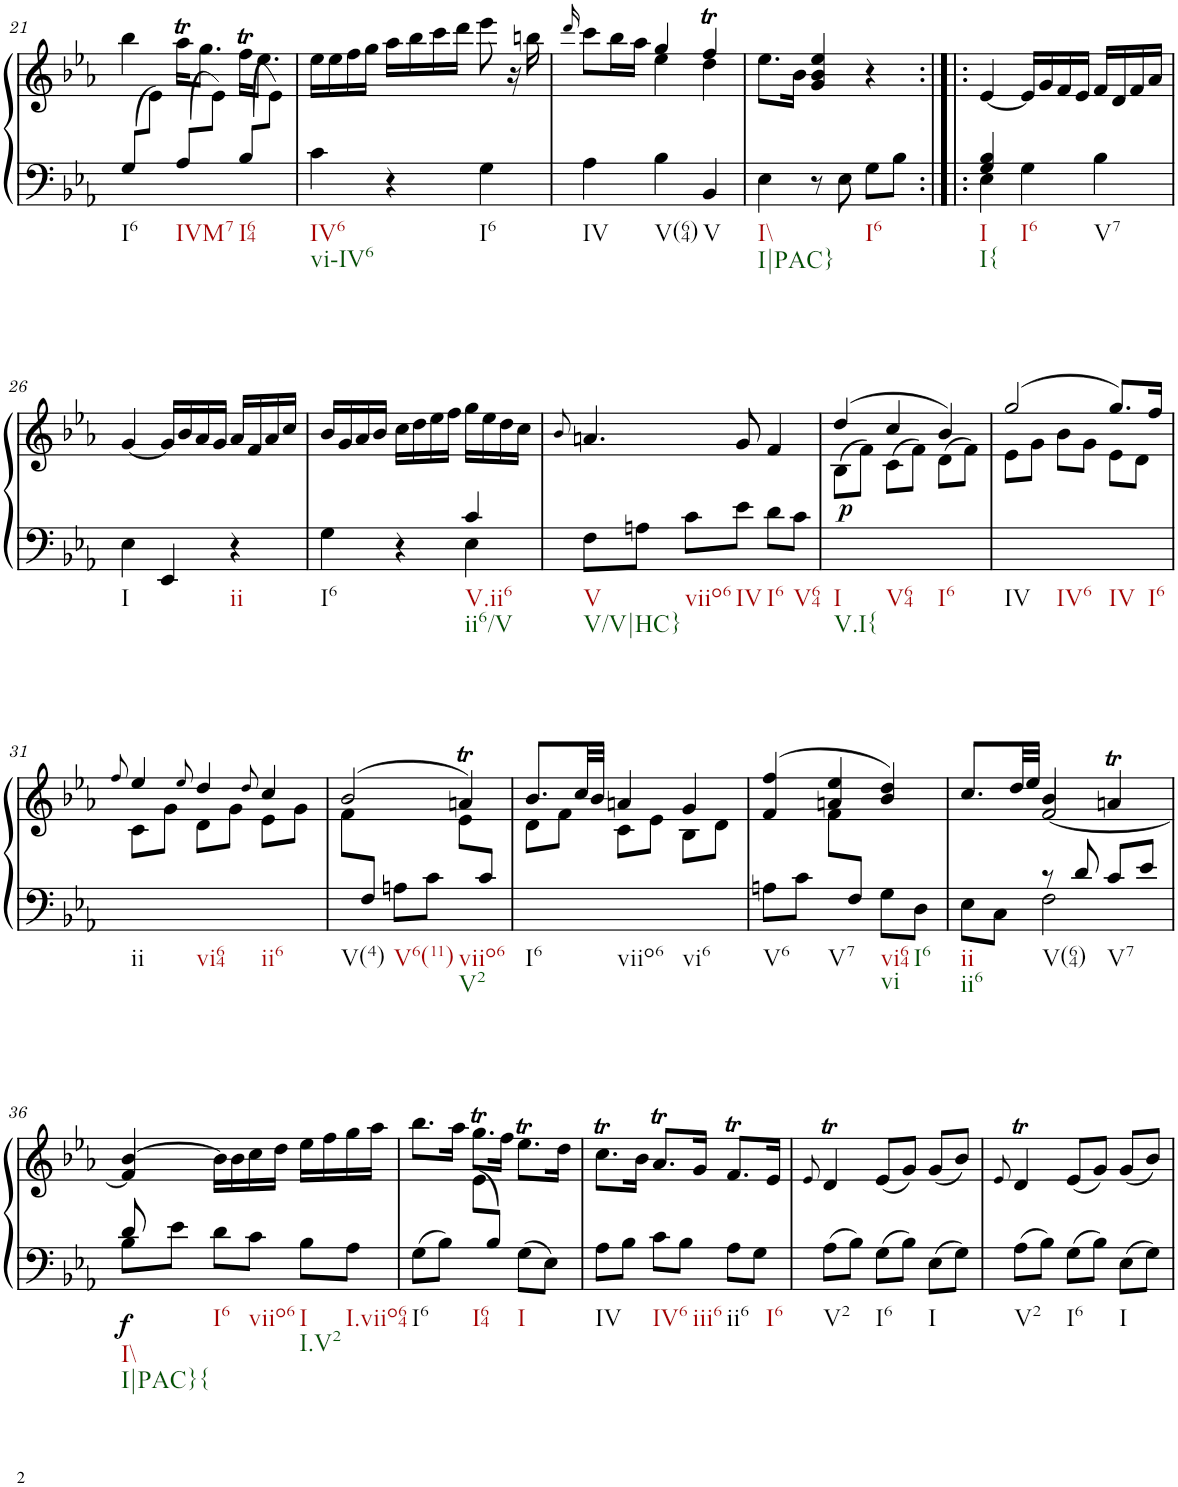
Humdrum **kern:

**kern	**kern	**dynam
*part1	*part1	*part1
*staff2	*staff1	*staff1/2
*I"Piano	*	*
*I'Pno.	*	*
!!LO:PB:g=z
*clefF4	*clefG2	*
*k[b-e-a-]	*k[b-e-a-]	*
*M3/4	*M3/4	*
=21	=21	=21
*	*^	*
!LO:TX:b:t=I6	!	!	!
(8G/L	4bb-\	8ryy	.
8ryy	.	8e-\J)	.
!LO:TX:b:t=IVM7	!	!	!
(8A-/L	16aa-T\KL	8ryy	.
.	8.gg\J	.	.
8ryy	.	8e-\J)	.
!LO:TX:b:t=I64	!	!	!
(8B-/L	16ffT\KL	8ryy	.
.	8.ee-\J	.	.
8ryy	.	8e-\J)	.
=22	=22	=22	=22
!LO:TX:b:t=IV6	!	!	!
!LO:TX:b:t=vi-IV6	!	!	!
*	*v	*v	*
4c\	16ee-\LL	.
.	16ee-\	.
.	16ff\	.
.	16gg\JJ	.
4r	16aa-\LL	.
.	16bb-\	.
.	16ccc\	.
.	16ddd\JJ	.
!LO:TX:b:t=I6	!	!
4G\	8eee-\	.
.	16r	.
.	16bbn\	.
=23	=23	=23
.	16qddd/	.
*	*^	*
!LO:TX:b:t=IV	!	!	!
4A-\	8ccc\L	4ryy	.
.	16bb-\L	.	.
.	16aa-\JJ	.	.
!LO:TX:b:t=V(64)	!	!	!
4B-\	4gg/	4ee-\	.
!LO:TX:b:t=V	!	!	!
4BB-/	4ffT/	4dd\	.
=24	=24	=24	=24
!LO:TX:b:t=I\\	!	!	!
!LO:TX:b:t=I|PAC}	!	!	!
*	*v	*v	*
4E-\	8.ee-\L	.
.	16b-\Jk	.
8r	4g/ 4b-/ 4ee-/	.
8E-\	.	.
!LO:TX:b:t=I6	!	!
8G\L	4r	.
8B-\J	.	.
=25:|!|:	=25:|!|:	=25:|!|:
*^	*	*
!LO:TX:b:t=I	!	!	!
!LO:TX:b:t=I{	!	!	!
4E-\	4G/ 4B-/	[4e-/	.
!LO:TX:b:t=I6	!	!	!
4G\	2ryy	16e-/LL]	.
.	.	16g/	.
.	.	16f/	.
.	.	16e-/JJ	.
!LO:TX:b:t=V7	!	!	!
4B-\	.	16f/LL	.
.	.	16d/	.
.	.	16f/	.
.	.	16a-/JJ	.
*v	*v	*	*
!!LO:LB:g=z
=26	=26	=26
!LO:TX:b:t=I	!	!
4E-\	[4g/	.
4EE-/	16g/LL]	.
.	16b-/	.
.	16a-/	.
.	16g/JJ	.
!LO:TX:b:t=ii	!	!
4r	16a-/LL	.
.	16f/	.
.	16a-/	.
.	16cc/JJ	.
=27	=27	=27
*^	*	*
!LO:TX:b:t=I6	!	!	!
4G\	2ryy	16b-/LL	.
.	.	16g/	.
.	.	16a-/	.
.	.	16b-/JJ	.
4r	.	16cc\LL	.
.	.	16dd\	.
.	.	16ee-\	.
.	.	16ff\JJ	.
!LO:TX:b:t=V.ii6	!	!	!
!LO:TX:b:t=ii6/V	!	!	!
4E-\	4c/	16gg\LL	.
.	.	16ee-\	.
.	.	16dd\	.
.	.	16cc\JJ	.
*v	*v	*	*
=28	=28	=28
.	8qb-/	.
!LO:TX:b:t=V	!	!
!LO:TX:b:t=V/V|HC}	!	!
8F\L	4.an/	.
8An\J	.	.
!LO:TX:b:t=viio6	!	!
8c\L	.	.
!LO:TX:b:t=IV	!	!
8e-\J	8g/	.
!LO:TX:b:t=I6	!	!
8d\L	4f/	.
!LO:TX:b:t=V64	!	!
8c\J	.	.
=29	=29	=29
*	*^	*
!LO:TX:b:t=I	!	!	!
!LO:TX:b:t=V.I{	!	!	!
!	!	!	!LO:DY:a=2
4ryy	(>4dd/	(8B-\L	p
.	.	8f\J)	.
!LO:TX:b:t=V64	!	!	!
4ryy	4cc/	(8c\L	.
.	.	8f\J)	.
!LO:TX:b:t=I6	!	!	!
4ryy	4b-/)	(8d\L	.
.	.	8f\J)	.
=30	=30	=30	=30
!LO:TX:b:t=IV	!	!	!
4ryy	(>2gg/	8e-\L	.
.	.	8g\J	.
!LO:TX:b:t=IV6	!	!	!
4ryy	.	8b-\L	.
.	.	8g\J	.
!LO:TX:b:t=IV	!	!	!
8ryy	8.gg/L)	8e-\L	.
!LO:TX:b:t=I6	!	!	!
8ryy	.	8d\J	.
.	16ff/Jk	.	.
!!LO:LB:g=z	!!
=31	=31	=31	=31
.	8qff/	.	.
!LO:TX:b:t=ii	!	!	!
4ryy	4ee-/	8c\L	.
.	.	8g\J	.
.	8qee-/	.	.
!LO:TX:b:t=vi64	!	!	!
4ryy	4dd/	8d\L	.
.	.	8g\J	.
.	8qdd/	.	.
!LO:TX:b:t=ii6	!	!	!
4ryy	4cc/	8e-\L	.
.	.	8g\J	.
=32	=32	=32	=32
!LO:TX:b:t=V(4)	!	!	!
8ryy	(>2b-/	8f\L	.
8F/J	.	4.ryy	.
!LO:TX:b:t=V6(11)	!	!	!
8An\L	.	.	.
8c\J	.	.	.
!LO:TX:b:t=viio6	!	!	!
!LO:TX:b:t=V2	!	!	!
8ryy	4ant/)	8e-\L	.
8c/J	.	8ryy	.
=33	=33	=33	=33
!LO:TX:b:t=I6	!	!	!
4ryy	8.b-/L	8d\L	.
.	.	8f\J	.
.	32cc/LL	.	.
.	32b-/JJJ	.	.
!LO:TX:b:t=viio6	!	!	!
4ryy	4an/	8c\L	.
.	.	8e-\J	.
!LO:TX:b:t=vi6	!	!	!
4ryy	4g/	8B-\L	.
.	.	8d\J	.
=34	=34	=34	=34
!LO:TX:b:t=V6	!	!	!
8An\L	(>4f/ 4ff/	4ryy	.
8c\J	.	.	.
!LO:TX:b:t=V7	!	!	!
8ryy	4an/ 4ee-/	8f\L	.
8F/J	.	4.ryy	.
!LO:TX:b:t=vi64	!	!	!
!LO:TX:b:t=vi	!	!	!
8G\L	4b-/ 4dd/)	.	.
!LO:TX:b:t=I6	!	!	!
8D\J	.	.	.
=35	=35	=35	=35
*^	*	*	*
!LO:TX:b:t=ii	!	!	!	!
!LO:TX:b:t=ii6	!	!	!	!
8E-\L	4ryy	8.cc/L	4ryy	.
8C\J	.	.	.	.
.	.	32dd/LL	.	.
.	.	32ee-/JJJ	.	.
!LO:TX:b:t=V(64)	!	!	!	!
8r	2F\	4b-/	[<2f/	.
8d/	.	.	.	.
!LO:TX:b:t=V7	!	!	!	!
8c/L	.	4ant/	.	.
8e-/J	.	.	.	.
!!LO:LB:g=z	!!
=36	=36	=36	=36	=36
!LO:TX:b:t=I\\	!	!	!	!
!LO:TX:b:t=I|PAC}{	!	!	!	!
!	!	!	!	!LO:DY:b=2
8B-\L	8d/	[4b-/	4f/]	f
8e-\J	2ryy	.	.	.
!LO:TX:b:t=I6	!	!	!	!
8d\L	.	16b-\LL]	2ryy	.
.	.	16b-\	.	.
!LO:TX:b:t=viio6	!	!	!	!
8c\J	.	16cc\	.	.
.	.	16dd\JJ	.	.
!LO:TX:b:t=I	!	!	!	!
!LO:TX:b:t=I.V2	!	!	!	!
8B-\L	.	16ee-\LL	.	.
.	.	16ff\	.	.
!LO:TX:b:t=I.viio64	!	!	!	!
8A-\J	8ryy	16gg\	.	.
.	.	16aa-\JJ	.	.
*v	*v	*	*	*
=37	=37	=37	=37
!LO:TX:b:t=I6	!	!	!
8G\L	8.bb-\L	4ryy	.
8B-\J	.	.	.
.	16aa-\Jk	.	.
!LO:TX:b:t=I64	!	!	!
8ryy	8.ggt\L	(8e-\L	.
8B-/J)	.	4.ryy	.
.	16ff\Jk	.	.
!LO:TX:b:t=I	!	!	!
8G\L	8.ee-T\L	.	.
8E-\J	.	.	.
.	16dd\Jk	.	.
*	*v	*v	*
=38	=38	=38
!LO:TX:b:t=IV	!	!
8A-\L	8.ccT\L	.
8B-\J	.	.
.	16b-\Jk	.
!LO:TX:b:t=IV6	!	!
8c\L	8.a-T/L	.
!LO:TX:b:t=iii6	!	!
8B-\J	.	.
.	16g/Jk	.
!LO:TX:b:t=ii6	!	!
8A-\L	8.fT/L	.
!LO:TX:b:t=I6	!	!
8G\J	.	.
.	16e-/Jk	.
=39	=39	=39
.	8qe-/	.
!LO:TX:b:t=V2	!	!
8A-\L	4dt/	.
8B-\J	.	.
!LO:TX:b:t=I6	!	!
8G\L	(8e-/L	.
8B-\J	8g/J)	.
!LO:TX:b:t=I	!	!
8E-\L	(8g/L	.
8G\J	8b-/J)	.
=40	=40	=40
.	8qe-/	.
!LO:TX:b:t=V2	!	!
8A-\L	4dt/	.
8B-\J	.	.
!LO:TX:b:t=I6	!	!
8G\L	(8e-/L	.
8B-\J	8g/J)	.
!LO:TX:b:t=I	!	!
8E-\L	(8g/L	.
8G\J	8b-/J)	.
=	=	=
*-	*-	*-
